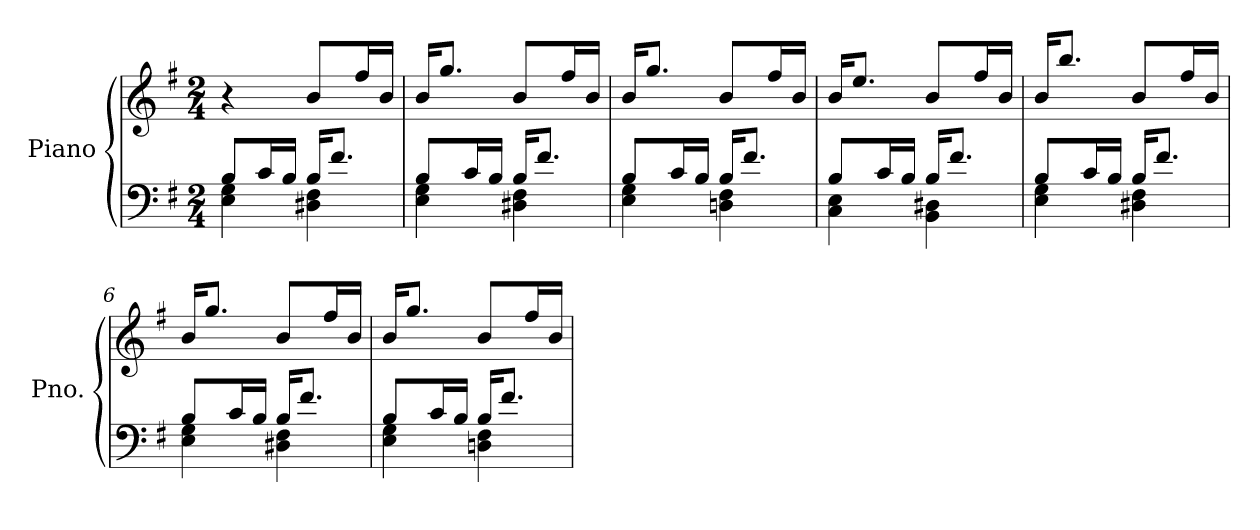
**kern	**kern
*part1	*part1
*staff2	*staff1
*I"Piano	*
*I'Pno.	*
*clefF4	*clefG2
*k[f#]	*k[f#]
*M2/4	*M2/4
=1	=1
*^	*
8B/L	4E\ 4G\	4r
16c/L	.	.
16B/JJ	.	.
16B/KL	4D#X\ 4F#\	8b/L
8.f#/J	.	.
.	.	16ff#/L
.	.	16b/JJ
=2	=2	=2
8B/L	4E\ 4G\	16b/KL
.	.	8.gg/J
16c/L	.	.
16B/JJ	.	.
16B/KL	4D#X\ 4F#\	8b/L
8.f#/J	.	.
.	.	16ff#/L
.	.	16b/JJ
=3	=3	=3
8B/L	4E\ 4G\	16b/KL
.	.	8.gg/J
16c/L	.	.
16B/JJ	.	.
16B/KL	4Dn\ 4F#\	8b/L
8.f#/J	.	.
.	.	16ff#/L
.	.	16b/JJ
=4	=4	=4
8B/L	4C\ 4E\	16b/KL
.	.	8.ee/J
16c/L	.	.
16B/JJ	.	.
16B/KL	4BB\ 4D#X\	8b/L
8.f#/J	.	.
.	.	16ff#/L
.	.	16b/JJ
!!LO:LB:g=z
=5	=5	=5
8B/L	4E\ 4G\	16b/KL
.	.	8.bb/J
16c/L	.	.
16B/JJ	.	.
16B/KL	4D#X\ 4F#\	8b/L
8.f#/J	.	.
.	.	16ff#/L
.	.	16b/JJ
=6	=6	=6
8B/L	4E\ 4G\	16b/KL
.	.	8.gg/J
16c/L	.	.
16B/JJ	.	.
16B/KL	4D#X\ 4F#\	8b/L
8.f#/J	.	.
.	.	16ff#/L
.	.	16b/JJ
=7	=7	=7
8B/L	4E\ 4G\	16b/KL
.	.	8.gg/J
16c/L	.	.
16B/JJ	.	.
16B/KL	4Dn\ 4F#\	8b/L
8.f#/J	.	.
.	.	16ff#/L
.	.	16b/JJ
*v	*v	*
=	=
*-	*-
